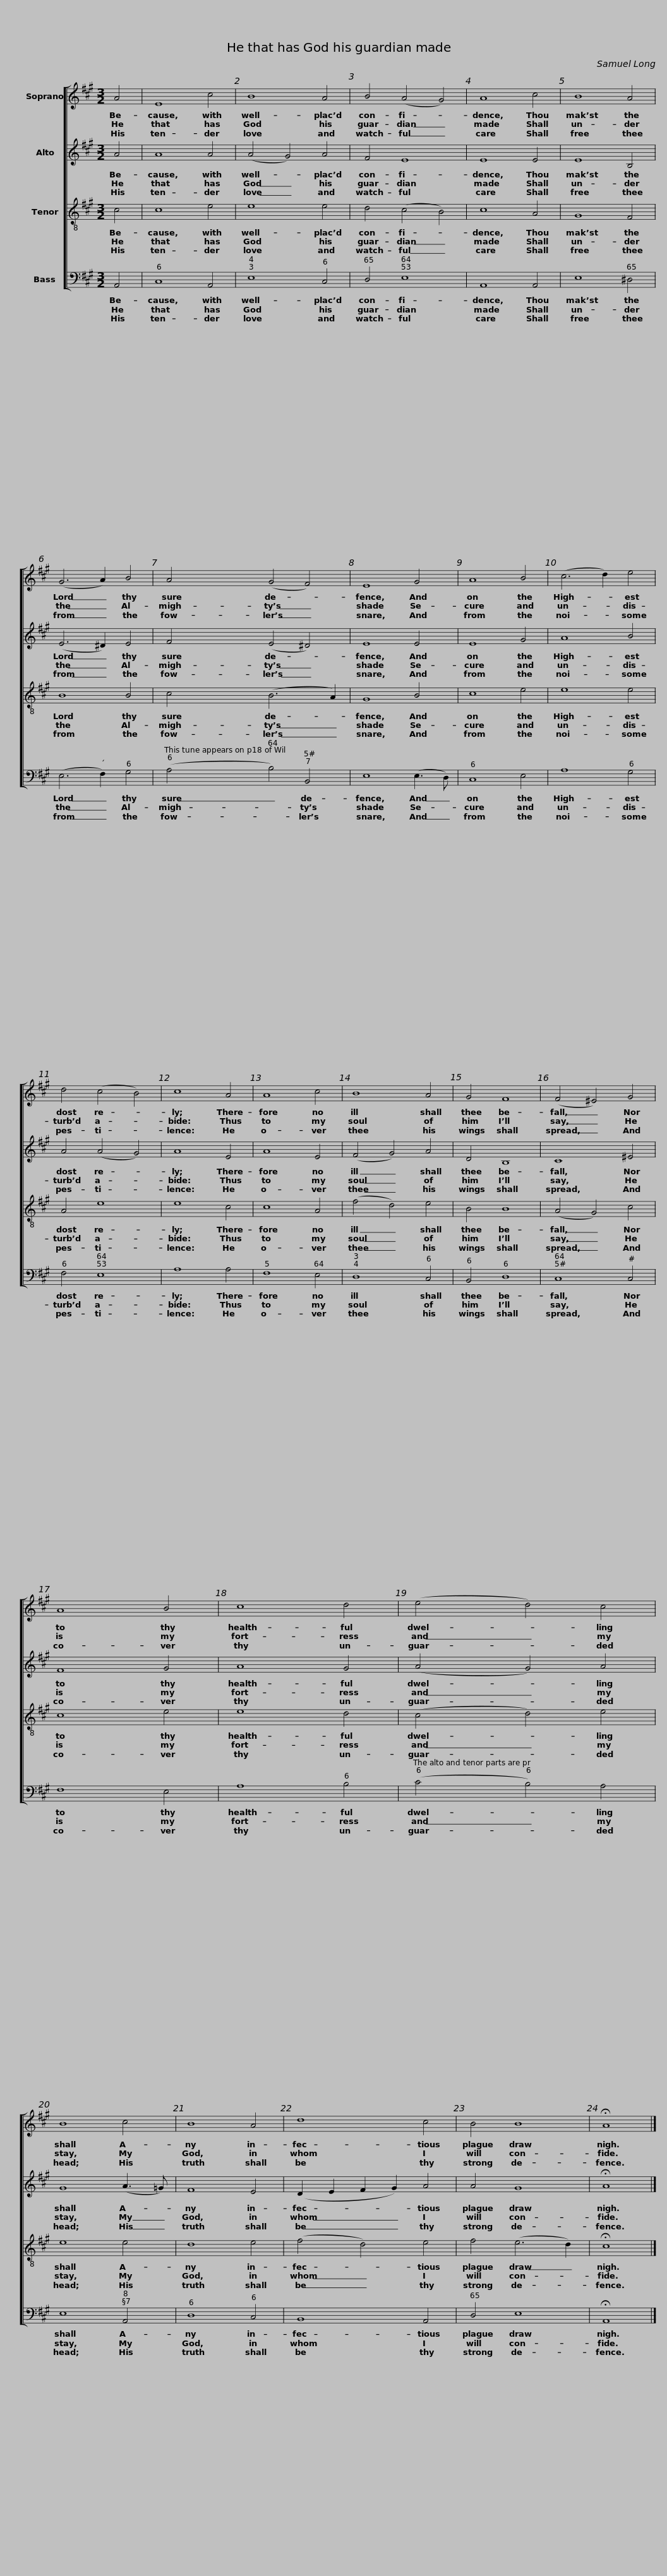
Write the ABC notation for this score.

X:1
%%score [ 1 2 3 4 ]
L:1/8
M:3/2
I:linebreak $
K:A
V:1 treble
V:2 treble
V:3 treble-8 transpose=-12
V:4 bass
V:1
 A4 | E8 c4 | B8 A4 | B4 (A4 G4) | A8 c4 | %5
 B8 A4 |$ (G6 A2) B4 |$ A4 (G4 F4) | E8 G4 | A8 B4 | %10
 (c6 d2) e4 | d4 (c4 B4) | c8 A4 |$ A8 c4 | B8 A4 | %15
 G4 F8 | (F4 ^E4) G4 | A8 B4 | c8 d4 |$ (e4 d4) c4 | %20
 B8 c4 | B8 A4 | d8 c4 | B4 B8 | !fermata!A8 |] %25
V:2
 A4 | A8 A4 | (A4 G4) A4 | F4 E8 | E8 E4 | %5
 E8 B,4 |$ (E6 ^D2) E4 |$ F4 (E4 ^D4) | E8 E4 | E8 G4 | %10
 A8 B4 | A4 (A4 G4) | A8 E4 |$ A8 E4 | (F4 G4) A4 | %15
 D4 B,8 | C8 ^E4 | F8 G4 | A8 G4 |$ (A4 G4) A4 | %20
 G8 (A3 =G) | F8 E4 | (D2 E2 F2 G2) A4 | A4 G8 | !fermata!A8 |] %25
V:3
 c4 | c8 e4 | e8 e4 | d4 (c4 B4) | c8 A4 | %5
 G8 F4 |$ B8 B4 |$ c4 (B6 A2) | G8 B4 | c8 e4 | %10
 e8 e4 | A4 e8 | e8 c4 |$ c8 A4 | (f4 d4) e4 | %15
 B4 B8 | (A4 G4) c4 | c8 e4 | e8 d4 |$ (c4 d4) e4 | %20
 e8 e4 | d8 e4 | (f4 d4) e4 | f4 (e6 d2) | !fermata!c8 |] %25
V:4
 A,,4 | C,8 A,,4 | E,8 C,4 | D,4 E,8 | A,,8 A,,4 | %5
 E,8 ^D,4 |$ (E,6 F,2) G,4 |$ (A,4 B,4) B,,4 | E,8 (E,3 D,) | C,8 E,4 | %10
 A,8 G,4 | F,4 E,8 | A,8 A,4 |$ F,8 E,4 | D,8 C,4 | %15
 B,,4 D,8 | C,8 C,4 | F,8 E,4 | A,8 B,4 |$ (C4 B,4) A,4 | %20
 E,8 A,,4 | D,8 C,4 | B,,8 A,,4 | D,4 E,8 | !fermata!A,,8 |] %25
